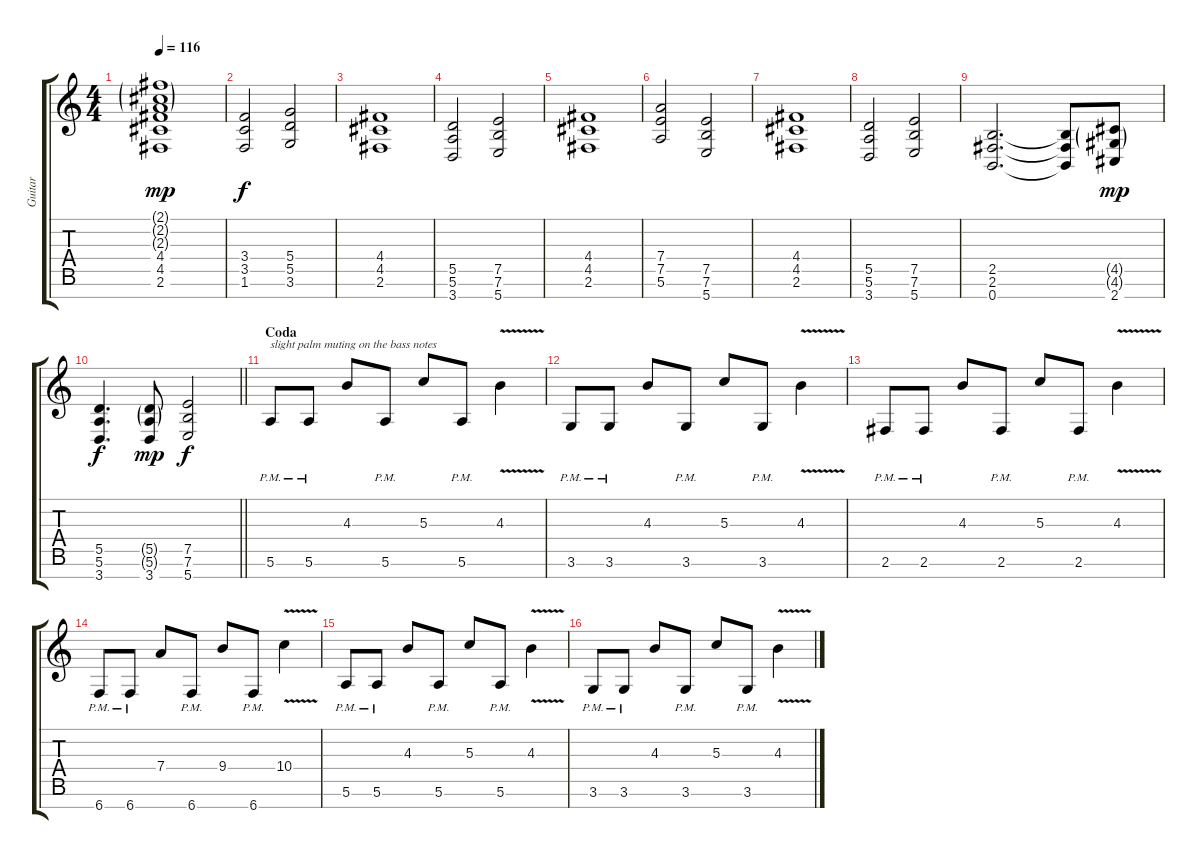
\track ("Guitar" "Guitar") {instrument acousticguitarnylon}
\staff {score tabs}
\tuning (E4 B3 G3 D3 A2 E2 B1) {hide}
\ts (4 4)
\tempo 116
\clef g2
\ks c
(2.1{g} 2.2{g} 2.3{g} 4.4 4.5 2.6).1{dy mp} |
(3.4 3.5 1.6).2{dy f} (5.4 5.5 3.6).2 |
(4.4 4.5 2.6).1 |
(5.5 5.6 3.7).2 (7.5 7.6 5.7).2 |
(4.4 4.5 2.6).1 |
(7.4 7.5 5.6).2 (7.5 7.6 5.7).2 |
(4.4 4.5 2.6).1 |
(5.5 5.6 3.7).2 (7.5 7.6 5.7).2 |
(2.5 2.6 0.7).2{d} (2.5{t} 2.6{t} 0.7{t}).8 (4.5{g} 4.6{g} 2.7).8{dy mp} |
\barLineRight lightlight
(5.5 5.6 3.7).4{d dy f} (5.5{g} 5.6{g} 3.7).8{dy mp} (7.5 7.6 5.7).2{dy f} |
\section ("" "Coda")
5.6{pm}.8{txt "slight palm muting on the bass notes"} 5.6{pm}.8 4.3.8 5.6{pm}.8 5.3.8 5.6{pm}.8 4.3{v}.4 |
3.6{pm}.8 3.6{pm}.8 4.3.8 3.6{pm}.8 5.3.8 3.6{pm}.8 4.3{v}.4 |
2.6{pm}.8 2.6{pm}.8 4.3.8 2.6{pm}.8 5.3.8 2.6{pm}.8 4.3{v}.4 |
6.7{pm}.8 6.7{pm}.8 7.4.8 6.7{pm}.8 9.4.8 6.7{pm}.8 10.4{v}.4 |
5.6{pm}.8 5.6{pm}.8 4.3.8 5.6{pm}.8 5.3.8 5.6{pm}.8 4.3{v}.4 |
3.6{pm}.8 3.6{pm}.8 4.3.8 3.6{pm}.8 5.3.8 3.6{pm}.8 4.3{v}.4
